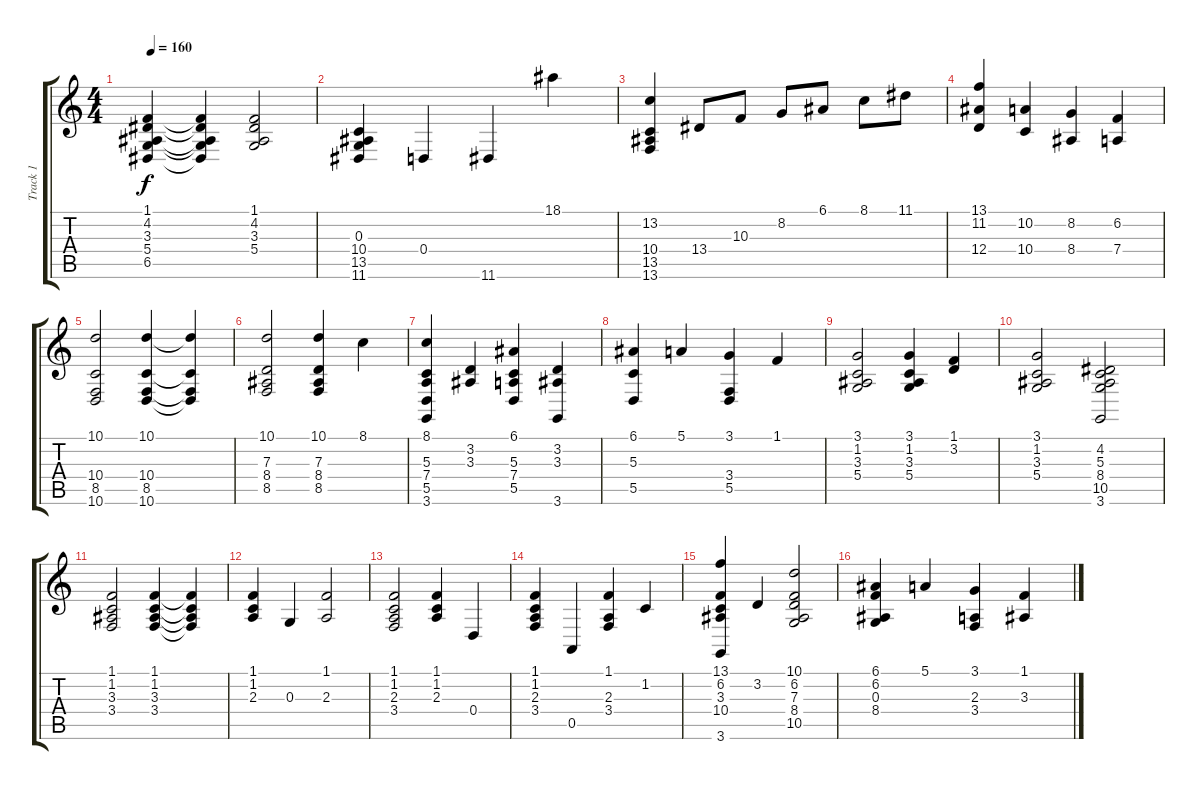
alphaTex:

\track ("Track 1" "Track 1") {instrument acousticgrandpiano}
\staff {score tabs}
\tuning (E4 B3 G3 D3 A2 E2) {hide}
\ts (4 4)
\tempo 160
\clef g2
\ks c
(1.1 4.2 3.3 5.4 6.5).4{dy f} (1.1{t} 4.2{t} 3.3{t} 5.4{t} 6.5{t}).4 (1.1 4.2 3.3 5.4).2 |
(0.3 10.4 13.5 11.6).4 0.4.4 11.6.4 18.1.4 |
(13.2 10.4 13.5 13.6).4 13.4.8 10.3.8 8.2.8 6.1.8 8.1.8 11.1.8 |
(13.1 11.2 12.4).4 (10.2 10.4).4 (8.2 8.4).4 (6.2 7.4).4 |
(10.1 10.4 8.5 10.6).2 (10.1 10.4 8.5 10.6).4 (10.1{t} 10.4{t} 8.5{t} 10.6{t}).4 |
(10.1 7.3 8.4 8.5).2 (10.1 7.3 8.4 8.5).4 8.1.4 |
(8.1 5.3 7.4 5.5 3.6).4 (3.2 3.3).4 (6.1 5.3 7.4 5.5).4 (3.2 3.3 3.6).4 |
(6.1 5.3 5.5).4 5.1.4 (3.1 3.4 5.5).4 1.1.4 |
(3.1 1.2 3.3 5.4).2 (3.1 1.2 3.3 5.4).4 (1.1 3.2).4 |
(3.1 1.2 3.3 5.4).2 (4.2 5.3 8.4 10.5 3.6).2 |
(1.1 1.2 3.3 3.4).2 (1.1 1.2 3.3 3.4).4 (1.1{t} 1.2{t} 3.3{t} 3.4{t}).4 |
(1.1 1.2 2.3).4 0.3.4 (1.1 2.3).2 |
(1.1 1.2 2.3 3.4).2 (1.1 1.2 2.3).4 0.4.4 |
(1.1 1.2 2.3 3.4).4 0.5.4 (1.1 2.3 3.4).4 1.2.4 |
(13.1 6.2 3.3 10.4 3.6).4 3.2.4 (10.1 6.2 7.3 8.4 10.5).2 |
(6.1 6.2 0.3 8.4).4 5.1.4 (3.1 2.3 3.4).4 (1.1 3.3).4
